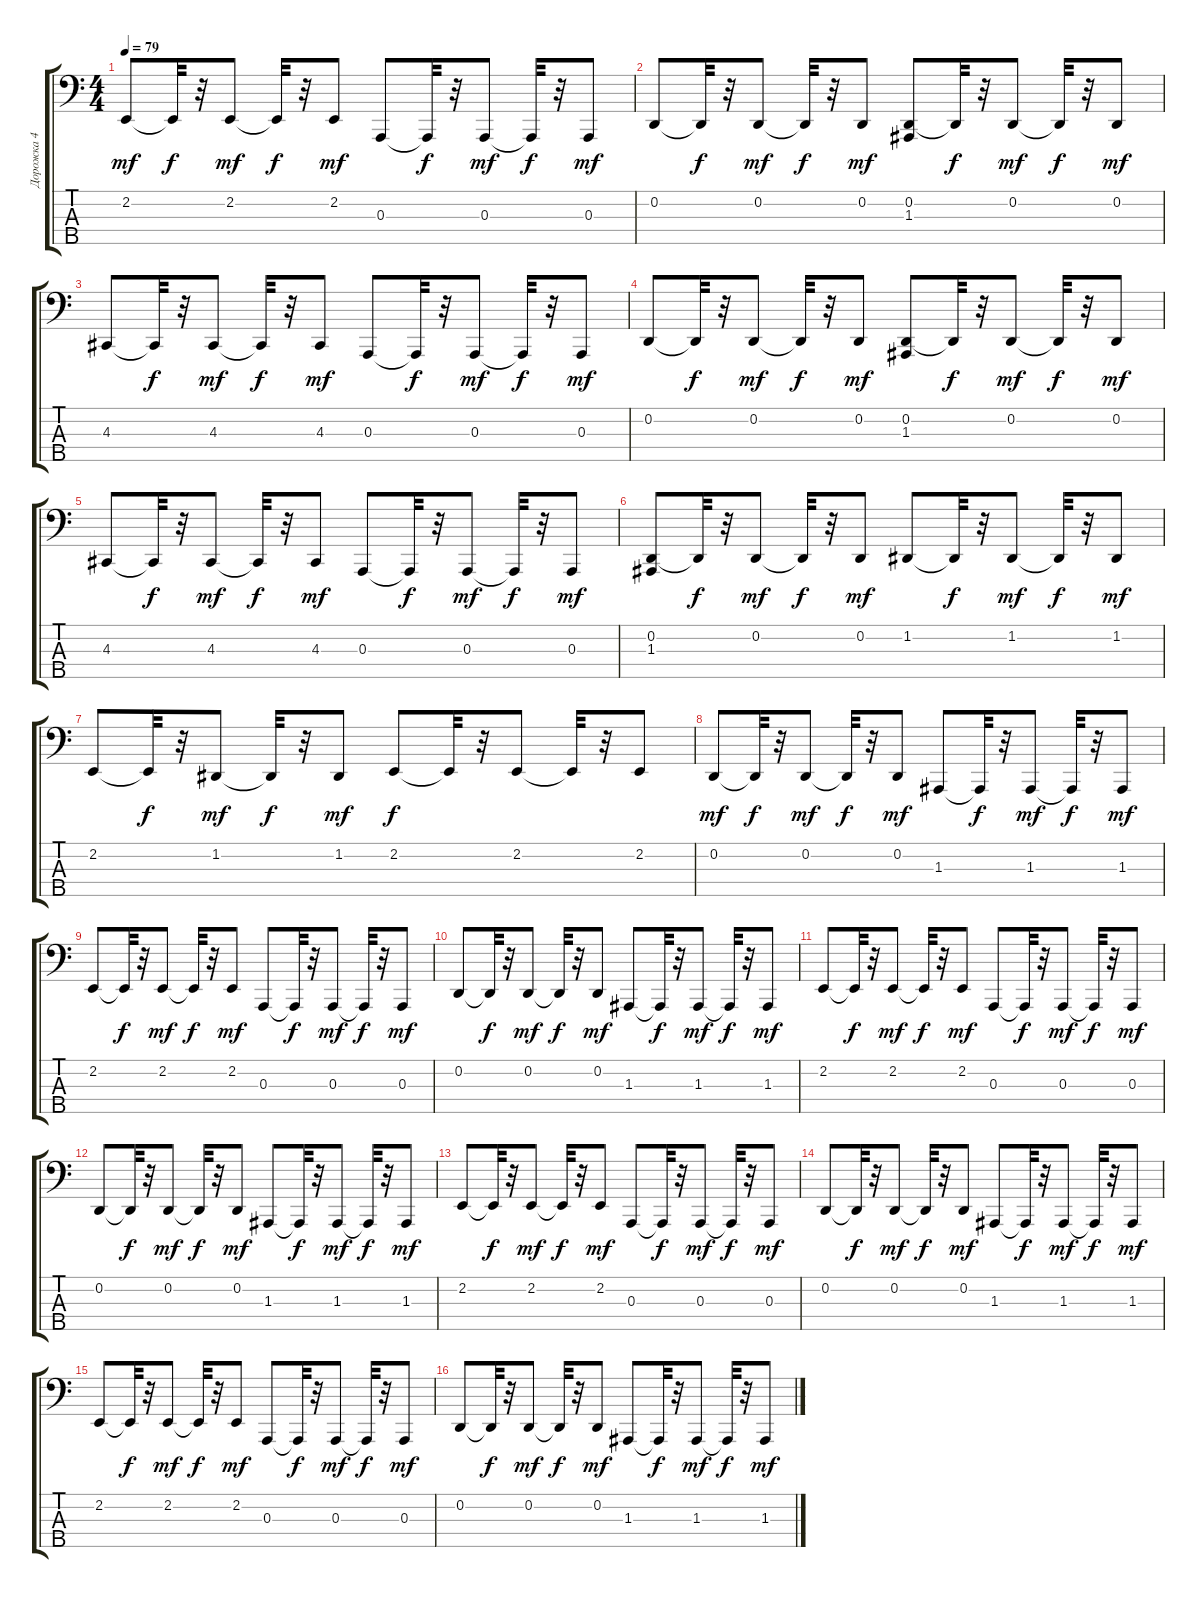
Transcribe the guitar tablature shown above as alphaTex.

\track ("Дорожка 4" "Дорожка 4") {instrument lead2sawtooth}
\staff {score tabs}
\tuning (G2 D2 A1 E1 B0) {hide}
\ts (4 4)
\tempo 79
\clef f4
\ks c
2.2.8{dy mf} 2.2{t}.32{dy f} r.32 2.2.8{dy mf} 2.2{t}.32{dy f} r.32 2.2.8{dy mf} 0.3.8 0.3{t}.32{dy f} r.32 0.3.8{dy mf} 0.3{t}.32{dy f} r.32 0.3.8{dy mf} |
0.2.8 0.2{t}.32{dy f} r.32 0.2.8{dy mf} 0.2{t}.32{dy f} r.32 0.2.8{dy mf} (0.2 1.3).8 0.2{t}.32{dy f} r.32 0.2.8{dy mf} 0.2{t}.32{dy f} r.32 0.2.8{dy mf} |
4.3.8 4.3{t}.32{dy f} r.32 4.3.8{dy mf} 4.3{t}.32{dy f} r.32 4.3.8{dy mf} 0.3.8 0.3{t}.32{dy f} r.32 0.3.8{dy mf} 0.3{t}.32{dy f} r.32 0.3.8{dy mf} |
0.2.8 0.2{t}.32{dy f} r.32 0.2.8{dy mf} 0.2{t}.32{dy f} r.32 0.2.8{dy mf} (0.2 1.3).8 0.2{t}.32{dy f} r.32 0.2.8{dy mf} 0.2{t}.32{dy f} r.32 0.2.8{dy mf} |
4.3.8 4.3{t}.32{dy f} r.32 4.3.8{dy mf} 4.3{t}.32{dy f} r.32 4.3.8{dy mf} 0.3.8 0.3{t}.32{dy f} r.32 0.3.8{dy mf} 0.3{t}.32{dy f} r.32 0.3.8{dy mf} |
(0.2 1.3).8 0.2{t}.32{dy f} r.32 0.2.8{dy mf} 0.2{t}.32{dy f} r.32 0.2.8{dy mf} 1.2.8 1.2{t}.32{dy f} r.32 1.2.8{dy mf} 1.2{t}.32{dy f} r.32 1.2.8{dy mf} |
2.2.8 2.2{t}.32{dy f} r.32 1.2.8{dy mf} 1.2{t}.32{dy f} r.32 1.2.8{dy mf} 2.2.8{dy f} 2.2{t}.32 r.32 2.2.8 2.2{t}.32 r.32 2.2.8 |
0.2.8{dy mf} 0.2{t}.32{dy f} r.32 0.2.8{dy mf} 0.2{t}.32{dy f} r.32 0.2.8{dy mf} 1.3.8 1.3{t}.32{dy f} r.32 1.3.8{dy mf} 1.3{t}.32{dy f} r.32 1.3.8{dy mf} |
2.2.8 2.2{t}.32{dy f} r.32 2.2.8{dy mf} 2.2{t}.32{dy f} r.32 2.2.8{dy mf} 0.3.8 0.3{t}.32{dy f} r.32 0.3.8{dy mf} 0.3{t}.32{dy f} r.32 0.3.8{dy mf} |
0.2.8 0.2{t}.32{dy f} r.32 0.2.8{dy mf} 0.2{t}.32{dy f} r.32 0.2.8{dy mf} 1.3.8 1.3{t}.32{dy f} r.32 1.3.8{dy mf} 1.3{t}.32{dy f} r.32 1.3.8{dy mf} |
2.2.8 2.2{t}.32{dy f} r.32 2.2.8{dy mf} 2.2{t}.32{dy f} r.32 2.2.8{dy mf} 0.3.8 0.3{t}.32{dy f} r.32 0.3.8{dy mf} 0.3{t}.32{dy f} r.32 0.3.8{dy mf} |
0.2.8 0.2{t}.32{dy f} r.32 0.2.8{dy mf} 0.2{t}.32{dy f} r.32 0.2.8{dy mf} 1.3.8 1.3{t}.32{dy f} r.32 1.3.8{dy mf} 1.3{t}.32{dy f} r.32 1.3.8{dy mf} |
2.2.8 2.2{t}.32{dy f} r.32 2.2.8{dy mf} 2.2{t}.32{dy f} r.32 2.2.8{dy mf} 0.3.8 0.3{t}.32{dy f} r.32 0.3.8{dy mf} 0.3{t}.32{dy f} r.32 0.3.8{dy mf} |
0.2.8 0.2{t}.32{dy f} r.32 0.2.8{dy mf} 0.2{t}.32{dy f} r.32 0.2.8{dy mf} 1.3.8 1.3{t}.32{dy f} r.32 1.3.8{dy mf} 1.3{t}.32{dy f} r.32 1.3.8{dy mf} |
2.2.8 2.2{t}.32{dy f} r.32 2.2.8{dy mf} 2.2{t}.32{dy f} r.32 2.2.8{dy mf} 0.3.8 0.3{t}.32{dy f} r.32 0.3.8{dy mf} 0.3{t}.32{dy f} r.32 0.3.8{dy mf} |
0.2.8 0.2{t}.32{dy f} r.32 0.2.8{dy mf} 0.2{t}.32{dy f} r.32 0.2.8{dy mf} 1.3.8 1.3{t}.32{dy f} r.32 1.3.8{dy mf} 1.3{t}.32{dy f} r.32 1.3.8{dy mf}
